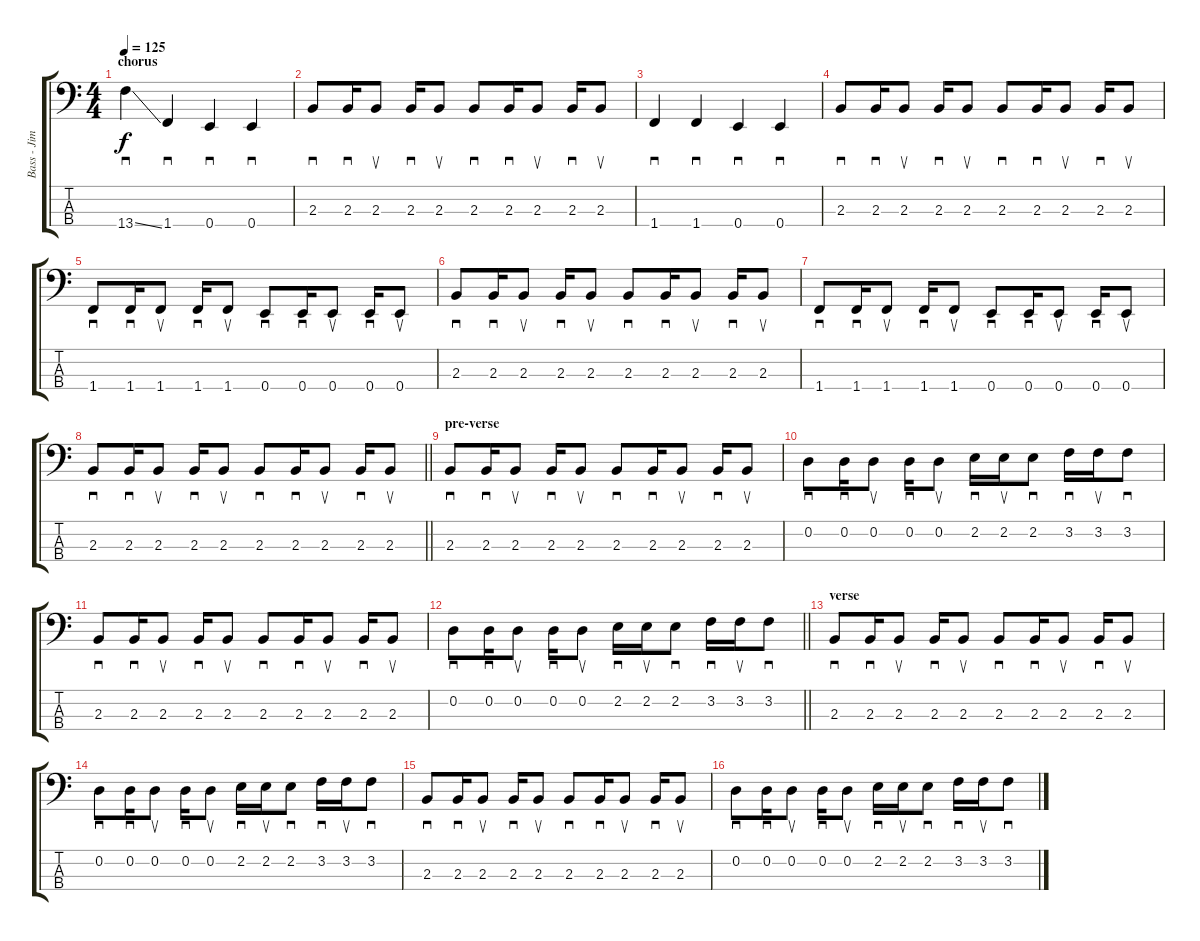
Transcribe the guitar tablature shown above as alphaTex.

\track ("Bass - Jim Gray" "Bass - Jim") {instrument electricbasspick}
\staff {score tabs}
\tuning (G2 D2 A1 E1) {hide}
\ts (4 4)
\section ("" "chorus")
\tempo 125
\clef f4
\ks c
13.4{ss}.4{sd dy f} 1.4.4{sd} 0.4.4{sd} 0.4.4{sd} |
2.3.8{sd} 2.3.16{sd} 2.3.8{su} 2.3.16{sd} 2.3.8{su} 2.3.8{sd} 2.3.16{sd} 2.3.8{su} 2.3.16{sd} 2.3.8{su} |
1.4.4{sd} 1.4.4{sd} 0.4.4{sd} 0.4.4{sd} |
2.3.8{sd} 2.3.16{sd} 2.3.8{su} 2.3.16{sd} 2.3.8{su} 2.3.8{sd} 2.3.16{sd} 2.3.8{su} 2.3.16{sd} 2.3.8{su} |
1.4.8{sd} 1.4.16{sd} 1.4.8{su} 1.4.16{sd} 1.4.8{su} 0.4.8{sd} 0.4.16{sd} 0.4.8{su} 0.4.16{sd} 0.4.8{su} |
2.3.8{sd} 2.3.16{sd} 2.3.8{su} 2.3.16{sd} 2.3.8{su} 2.3.8{sd} 2.3.16{sd} 2.3.8{su} 2.3.16{sd} 2.3.8{su} |
1.4.8{sd} 1.4.16{sd} 1.4.8{su} 1.4.16{sd} 1.4.8{su} 0.4.8{sd} 0.4.16{sd} 0.4.8{su} 0.4.16{sd} 0.4.8{su} |
\barLineRight lightlight
2.3.8{sd} 2.3.16{sd} 2.3.8{su} 2.3.16{sd} 2.3.8{su} 2.3.8{sd} 2.3.16{sd} 2.3.8{su} 2.3.16{sd} 2.3.8{su} |
\section ("" "pre-verse")
2.3.8{sd} 2.3.16{sd} 2.3.8{su} 2.3.16{sd} 2.3.8{su} 2.3.8{sd} 2.3.16{sd} 2.3.8{su} 2.3.16{sd} 2.3.8{su} |
0.2.8{sd} 0.2.16{sd} 0.2.8{su} 0.2.16{sd} 0.2.8{su} 2.2.16{sd} 2.2.16{su} 2.2.8{sd} 3.2.16{sd} 3.2.16{su} 3.2.8{sd} |
2.3.8{sd} 2.3.16{sd} 2.3.8{su} 2.3.16{sd} 2.3.8{su} 2.3.8{sd} 2.3.16{sd} 2.3.8{su} 2.3.16{sd} 2.3.8{su} |
\barLineRight lightlight
0.2.8{sd} 0.2.16{sd} 0.2.8{su} 0.2.16{sd} 0.2.8{su} 2.2.16{sd} 2.2.16{su} 2.2.8{sd} 3.2.16{sd} 3.2.16{su} 3.2.8{sd} |
\section ("" "verse")
2.3.8{sd} 2.3.16{sd} 2.3.8{su} 2.3.16{sd} 2.3.8{su} 2.3.8{sd} 2.3.16{sd} 2.3.8{su} 2.3.16{sd} 2.3.8{su} |
0.2.8{sd} 0.2.16{sd} 0.2.8{su} 0.2.16{sd} 0.2.8{su} 2.2.16{sd} 2.2.16{su} 2.2.8{sd} 3.2.16{sd} 3.2.16{su} 3.2.8{sd} |
2.3.8{sd} 2.3.16{sd} 2.3.8{su} 2.3.16{sd} 2.3.8{su} 2.3.8{sd} 2.3.16{sd} 2.3.8{su} 2.3.16{sd} 2.3.8{su} |
0.2.8{sd} 0.2.16{sd} 0.2.8{su} 0.2.16{sd} 0.2.8{su} 2.2.16{sd} 2.2.16{su} 2.2.8{sd} 3.2.16{sd} 3.2.16{su} 3.2.8{sd}
